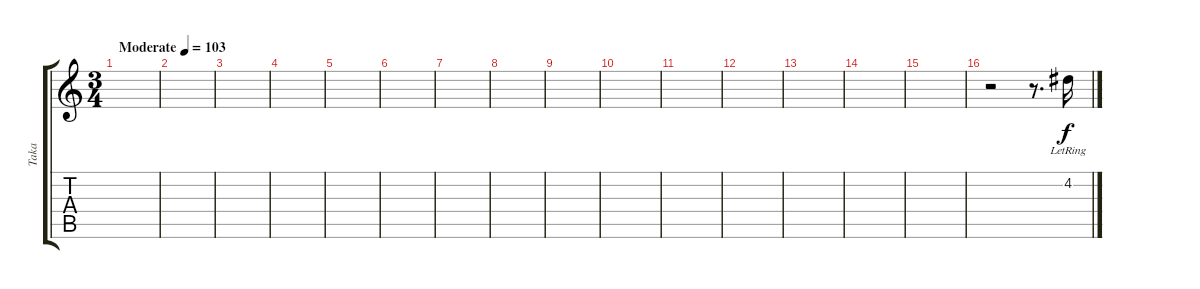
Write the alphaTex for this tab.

\track ("Taka" "Taka") {instrument electricguitarjazz}
\staff {score tabs}
\tuning (E4 B3 G3 D3 A2 E2) {hide}
\ts (3 4)
\tempo (103 "Moderate")
\clef g2
\ks c
|
|
|
|
|
|
|
|
|
|
|
|
|
|
|
r.2 r.8{d} 4.2{lr}.16
